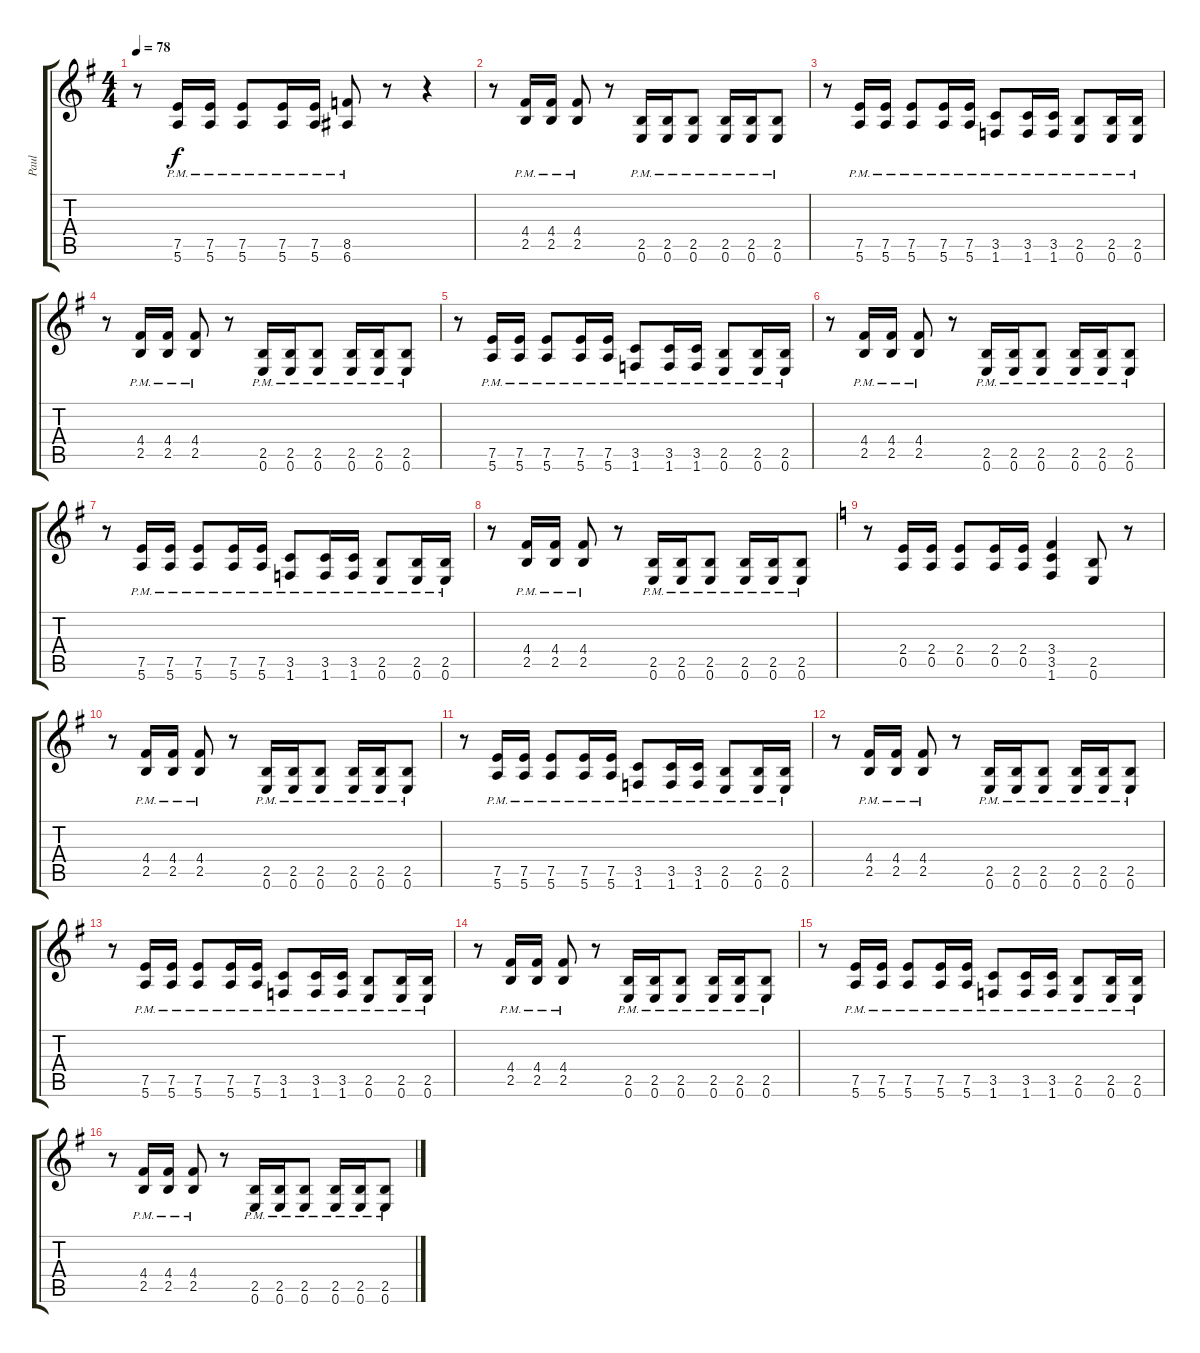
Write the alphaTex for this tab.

\track ("Paul" "Paul") {instrument distortionguitar}
\staff {score tabs}
\tuning (E4 B3 G3 D3 A2 E2) {hide}
\ts (4 4)
\tempo 78
\clef g2
\ks g
r.8{dy f} (7.5{pm} 5.6{pm}).16 (7.5{pm} 5.6{pm}).16 (7.5{pm} 5.6{pm}).8 (7.5{pm} 5.6{pm}).16 (7.5{pm} 5.6{pm}).16 (8.5{pm} 6.6{pm}).8 r.8 r.4 |
r.8 (4.4{pm} 2.5{pm}).16 (4.4{pm} 2.5{pm}).16 (4.4{pm} 2.5{pm}).8 r.8 (2.5{pm} 0.6{pm}).16 (2.5{pm} 0.6{pm}).16 (2.5{pm} 0.6{pm}).8 (2.5{pm} 0.6{pm}).16 (2.5{pm} 0.6{pm}).16 (2.5{pm} 0.6{pm}).8 |
r.8 (7.5{pm} 5.6{pm}).16 (7.5{pm} 5.6{pm}).16 (7.5{pm} 5.6{pm}).8 (7.5{pm} 5.6{pm}).16 (7.5{pm} 5.6{pm}).16 (3.5{pm} 1.6{pm}).8 (3.5{pm} 1.6{pm}).16 (3.5{pm} 1.6{pm}).16 (2.5{pm} 0.6{pm}).8 (2.5{pm} 0.6{pm}).16 (2.5{pm} 0.6{pm}).16 |
r.8 (4.4{pm} 2.5{pm}).16 (4.4{pm} 2.5{pm}).16 (4.4{pm} 2.5{pm}).8 r.8 (2.5{pm} 0.6{pm}).16 (2.5{pm} 0.6{pm}).16 (2.5{pm} 0.6{pm}).8 (2.5{pm} 0.6{pm}).16 (2.5{pm} 0.6{pm}).16 (2.5{pm} 0.6{pm}).8 |
r.8 (7.5{pm} 5.6{pm}).16 (7.5{pm} 5.6{pm}).16 (7.5{pm} 5.6{pm}).8 (7.5{pm} 5.6{pm}).16 (7.5{pm} 5.6{pm}).16 (3.5{pm} 1.6{pm}).8 (3.5{pm} 1.6{pm}).16 (3.5{pm} 1.6{pm}).16 (2.5{pm} 0.6{pm}).8 (2.5{pm} 0.6{pm}).16 (2.5{pm} 0.6{pm}).16 |
r.8 (4.4{pm} 2.5{pm}).16 (4.4{pm} 2.5{pm}).16 (4.4{pm} 2.5{pm}).8 r.8 (2.5{pm} 0.6{pm}).16 (2.5{pm} 0.6{pm}).16 (2.5{pm} 0.6{pm}).8 (2.5{pm} 0.6{pm}).16 (2.5{pm} 0.6{pm}).16 (2.5{pm} 0.6{pm}).8 |
r.8 (7.5{pm} 5.6{pm}).16 (7.5{pm} 5.6{pm}).16 (7.5{pm} 5.6{pm}).8 (7.5{pm} 5.6{pm}).16 (7.5{pm} 5.6{pm}).16 (3.5{pm} 1.6{pm}).8 (3.5{pm} 1.6{pm}).16 (3.5{pm} 1.6{pm}).16 (2.5{pm} 0.6{pm}).8 (2.5{pm} 0.6{pm}).16 (2.5{pm} 0.6{pm}).16 |
r.8 (4.4{pm} 2.5{pm}).16 (4.4{pm} 2.5{pm}).16 (4.4{pm} 2.5{pm}).8 r.8 (2.5{pm} 0.6{pm}).16 (2.5{pm} 0.6{pm}).16 (2.5{pm} 0.6{pm}).8 (2.5{pm} 0.6{pm}).16 (2.5{pm} 0.6{pm}).16 (2.5{pm} 0.6{pm}).8 |
\ks c
r.8 (2.4 0.5).16 (2.4 0.5).16 (2.4 0.5).8 (2.4 0.5).16 (2.4 0.5).16 (3.4 3.5 1.6).4 (2.5 0.6).8 r.8 |
\ks g
r.8 (4.4{pm} 2.5{pm}).16 (4.4{pm} 2.5{pm}).16 (4.4{pm} 2.5{pm}).8 r.8 (2.5{pm} 0.6{pm}).16 (2.5{pm} 0.6{pm}).16 (2.5{pm} 0.6{pm}).8 (2.5{pm} 0.6{pm}).16 (2.5{pm} 0.6{pm}).16 (2.5{pm} 0.6{pm}).8 |
r.8 (7.5{pm} 5.6{pm}).16 (7.5{pm} 5.6{pm}).16 (7.5{pm} 5.6{pm}).8 (7.5{pm} 5.6{pm}).16 (7.5{pm} 5.6{pm}).16 (3.5{pm} 1.6{pm}).8 (3.5{pm} 1.6{pm}).16 (3.5{pm} 1.6{pm}).16 (2.5{pm} 0.6{pm}).8 (2.5{pm} 0.6{pm}).16 (2.5{pm} 0.6{pm}).16 |
r.8 (4.4{pm} 2.5{pm}).16 (4.4{pm} 2.5{pm}).16 (4.4{pm} 2.5{pm}).8 r.8 (2.5{pm} 0.6{pm}).16 (2.5{pm} 0.6{pm}).16 (2.5{pm} 0.6{pm}).8 (2.5{pm} 0.6{pm}).16 (2.5{pm} 0.6{pm}).16 (2.5{pm} 0.6{pm}).8 |
r.8 (7.5{pm} 5.6{pm}).16 (7.5{pm} 5.6{pm}).16 (7.5{pm} 5.6{pm}).8 (7.5{pm} 5.6{pm}).16 (7.5{pm} 5.6{pm}).16 (3.5{pm} 1.6{pm}).8 (3.5{pm} 1.6{pm}).16 (3.5{pm} 1.6{pm}).16 (2.5{pm} 0.6{pm}).8 (2.5{pm} 0.6{pm}).16 (2.5{pm} 0.6{pm}).16 |
r.8 (4.4{pm} 2.5{pm}).16 (4.4{pm} 2.5{pm}).16 (4.4{pm} 2.5{pm}).8 r.8 (2.5{pm} 0.6{pm}).16 (2.5{pm} 0.6{pm}).16 (2.5{pm} 0.6{pm}).8 (2.5{pm} 0.6{pm}).16 (2.5{pm} 0.6{pm}).16 (2.5{pm} 0.6{pm}).8 |
r.8 (7.5{pm} 5.6{pm}).16 (7.5{pm} 5.6{pm}).16 (7.5{pm} 5.6{pm}).8 (7.5{pm} 5.6{pm}).16 (7.5{pm} 5.6{pm}).16 (3.5{pm} 1.6{pm}).8 (3.5{pm} 1.6{pm}).16 (3.5{pm} 1.6{pm}).16 (2.5{pm} 0.6{pm}).8 (2.5{pm} 0.6{pm}).16 (2.5{pm} 0.6{pm}).16 |
r.8 (4.4{pm} 2.5{pm}).16 (4.4{pm} 2.5{pm}).16 (4.4{pm} 2.5{pm}).8 r.8 (2.5{pm} 0.6{pm}).16 (2.5{pm} 0.6{pm}).16 (2.5{pm} 0.6{pm}).8 (2.5{pm} 0.6{pm}).16 (2.5{pm} 0.6{pm}).16 (2.5{pm} 0.6{pm}).8
